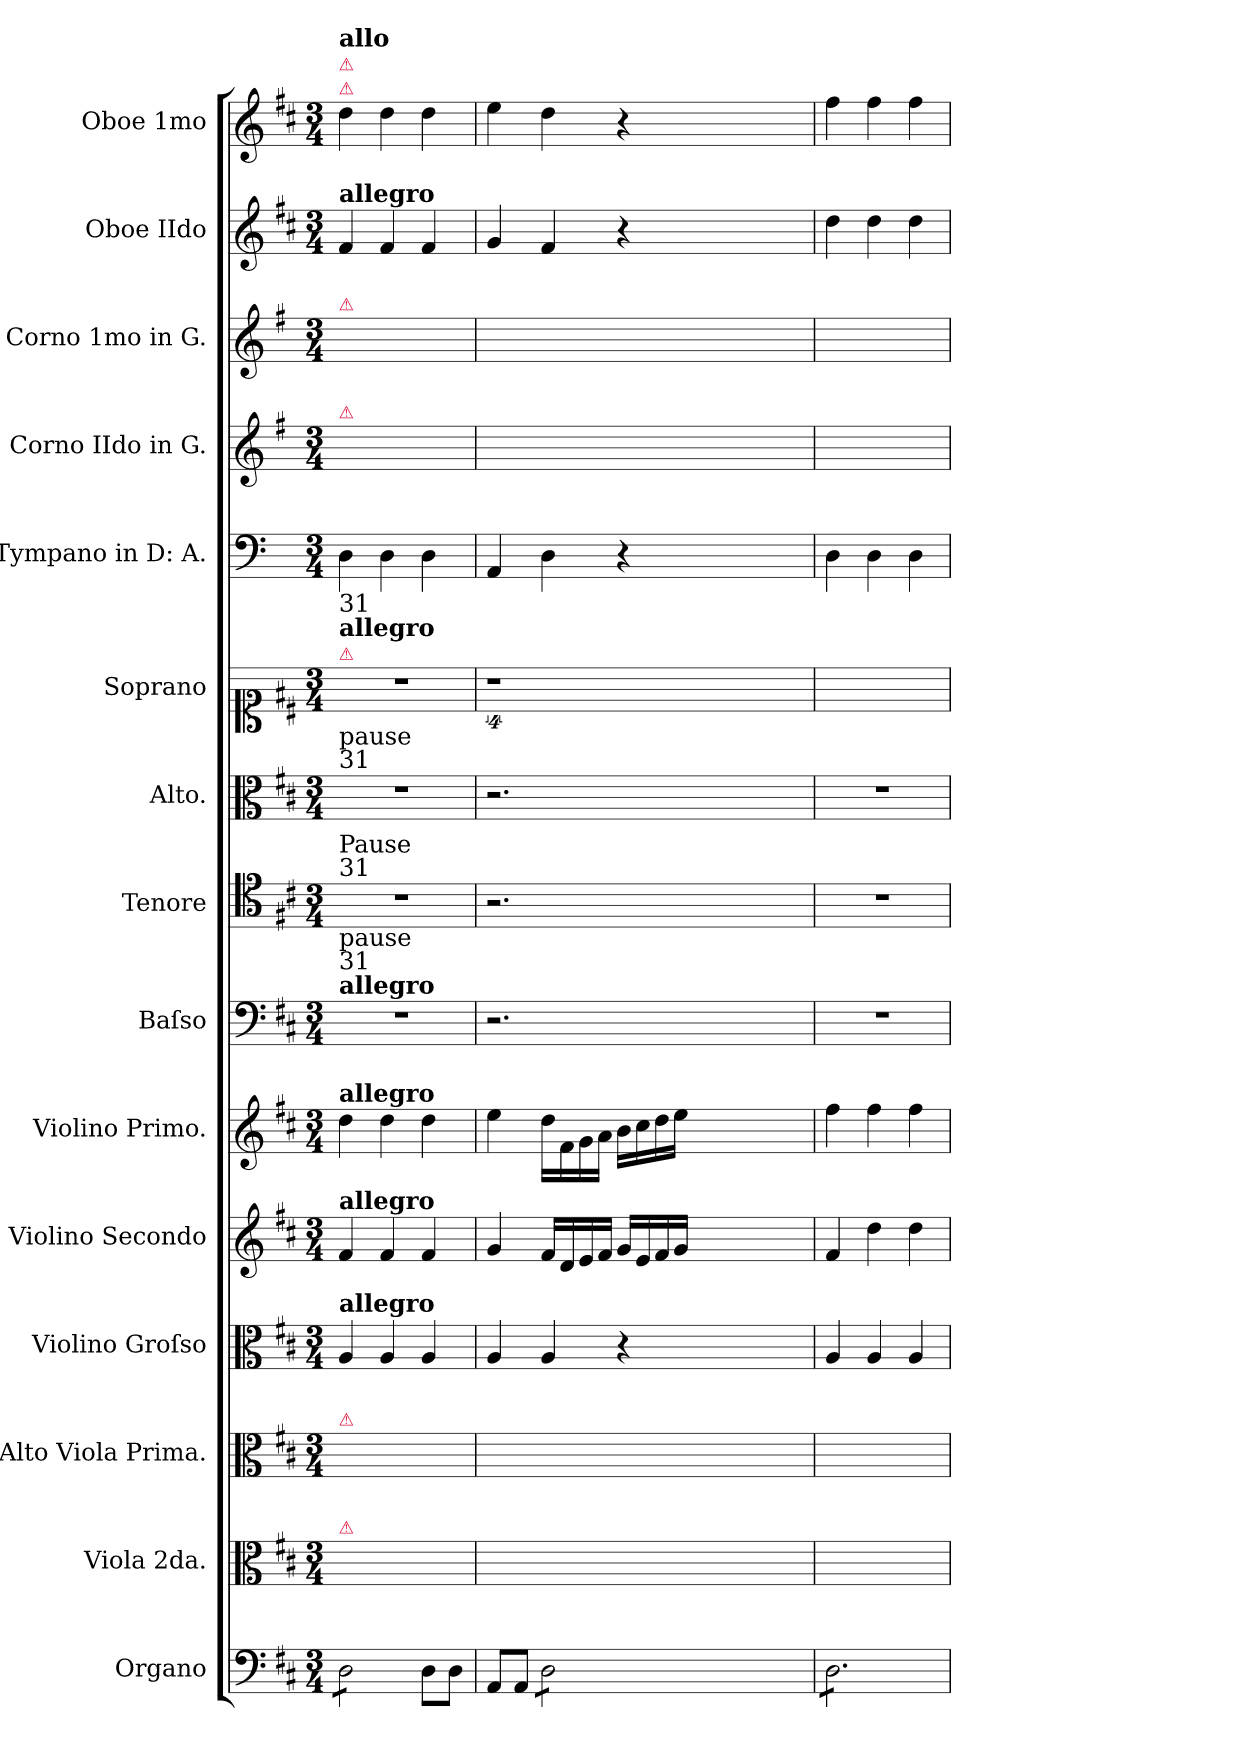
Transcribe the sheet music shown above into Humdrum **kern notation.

**kern	**kern	**kern	**kern	**kern	**kern	**kern	**kern	**kern	**kern	**kern	**kern	**kern	**kern	**kern
*part15	*part14	*part13	*part12	*part11	*part10	*part9	*part8	*part7	*part6	*part5	*part4	*part3	*part2	*part1
*staff15	*staff14	*staff13	*staff12	*staff11	*staff10	*staff9	*staff8	*staff7	*staff6	*staff5	*staff4	*staff3	*staff2	*staff1
*I"Organo	*I"Viola 2da.	*I"Alto Viola Prima.	*I"Violino Groſso	*I"Violino Secondo	*I"Violino Primo.	*I"Baſso	*I"Tenore	*I"Alto.	*I"Soprano	*I"Tympano in D: A.	*I"Corno IIdo in G.	*I"Corno 1mo in G.	*I"Oboe IIdo	*I"Oboe 1mo
*I'org	*I'vla 2	*I'a-vla 1	*	*I'vl 2	*I'vl 1	*I'B	*I'T	*I'A	*I'S	*	*I'cor 2 in G	*I'cor 1 in G	*I'ob 2	*I'ob 1
*clefF4	*clefC3	*clefC3	*clefC3	*clefG2	*clefG2	*clefF4	*clefC4	*clefC3	*clefC1	*clefF4	*clefG2	*clefG2	*clefG2	*clefG2
*	*	*	*	*	*	*	*	*	*	*	*ITrd3c5	*ITrd3c5	*	*
*k[f#c#]	*k[f#c#]	*k[f#c#]	*k[f#c#]	*k[f#c#]	*k[f#c#]	*k[f#c#]	*k[f#c#]	*k[f#c#]	*k[f#c#]	*k[]	*k[f#c#]	*k[f#c#]	*k[f#c#]	*k[f#c#]
*D:	*D:	*D:	*D:	*D:	*D:	*D:	*D:	*D:	*D:	*	*D:	*D:	*D:	*D:
*M3/4	*M3/4	*M3/4	*M3/4	*M3/4	*M3/4	*M3/4	*M3/4	*M3/4	*M3/4	*M3/4	*M3/4	*M3/4	*M3/4	*M3/4
=1	=1	=1	=1	=1	=1	=1	=1	=1	=1	=1	=1	=1	=1	=1
!	!	!	!	!	!	!	!	!	!	!	!	!	!	!LO:TX:a:color=crimson:t=⚠
!	!	!	!	!	!	!	!	!	!	!	!	!	!	!LO:TX:a:color=crimson:t=⚠
!	!	!	!	!	!	!	!	!	!	!	!	!	!	!LO:TX:a:B:t=allo
!	!	!	!	!	!	!	!	!	!	!	!	!	!LO:TX:a:B:t=allegro	!
!	!	!	!	!	!	!	!	!	!	!	!	!LO:TX:a:color=crimson:t=⚠	!	!
!	!	!	!	!	!	!	!	!	!	!	!LO:TX:a:color=crimson:t=⚠	!	!	!
!	!	!	!	!	!	!	!	!	!LO:TX:a:color=crimson:t=⚠	!	!	!	!	!
!	!	!	!	!	!	!	!	!	!LO:TX:a:B:t=allegro	!	!	!	!	!
!	!	!	!	!	!	!	!	!	!LO:TX:a:t=31	!	!	!	!	!
!	!	!	!	!	!	!	!	!LO:TX:a:t=pause\n31	!	!	!	!	!	!
!	!	!	!	!	!	!	!LO:TX:a:t=Pause\n31	!	!	!	!	!	!	!
!	!	!	!	!	!	!LO:TX:a:B:t=allegro	!	!	!	!	!	!	!	!
!	!	!	!	!	!	!LO:TX:a:t=pause\n31	!	!	!	!	!	!	!	!
!	!	!	!	!	!LO:TX:a:B:t=allegro	!	!	!	!	!	!	!	!	!
!	!	!	!	!LO:TX:a:B:t=allegro	!	!	!	!	!	!	!	!	!	!
!	!	!	!LO:TX:a:B:t=allegro	!	!	!	!	!	!	!	!	!	!	!
!	!	!LO:TX:a:color=crimson:t=⚠	!	!	!	!	!	!	!	!	!	!	!	!
!	!LO:TX:a:color=crimson:t=⚠	!	!	!	!	!	!	!	!	!	!	!	!	!
*tremolo	*	*	*	*	*	*	*	*	*	*	*	*	*	*
8D\L	2.ryy	2.ryy	4A/	4f#/	4dd\	2.r	2.r	2.r	2.r	4D\	2.ryy	2.ryy	4f#/	4dd\
8D\	.	.	.	.	.	.	.	.	.	.	.	.	.	.
8D\	.	.	4A/	4f#/	4dd\	.	.	.	.	4D\	.	.	4f#/	4dd\
8D\J	.	.	.	.	.	.	.	.	.	.	.	.	.	.
*Xtremolo	*	*	*	*	*	*	*	*	*	*	*	*	*	*
8D\L	.	.	4A/	4f#/	4dd\	.	.	.	.	4D\	.	.	4f#/	4dd\
8D\J	.	.	.	.	.	.	.	.	.	.	.	.	.	.
=2	=2	=2	=2	=2	=2	=2	=2	=2	=2	=2	=2	=2	=2	=2
8AA/L	2.ryy	2.ryy	4A/	4g/	4ee\	2.r	2.r	2.r	4%9r	4AA/	2.ryy	2.ryy	4g/	4ee\
8AA/J	.	.	.	.	.	.	.	.	.	.	.	.	.	.
*tremolo	*	*	*	*	*	*	*	*	*	*	*	*	*	*
8D\L	.	.	4A/	16f#/LL	16dd\LL	.	.	.	.	4D\	.	.	4f#/	4dd\
.	.	.	.	16d/	16f#\	.	.	.	.	.	.	.	.	.
8D\	.	.	.	16e/	16g\	.	.	.	.	.	.	.	.	.
.	.	.	.	16f#/JJ	16a\JJ	.	.	.	.	.	.	.	.	.
8D\	.	.	4r	16g/LL	16b\LL	.	.	.	.	4r	.	.	4r	4r
.	.	.	.	16e/	16cc#\	.	.	.	.	.	.	.	.	.
8D\J	.	.	.	16f#/	16dd\	.	.	.	.	.	.	.	.	.
.	.	.	.	16g/JJ	16ee\JJ	.	.	.	.	.	.	.	.	.
1.ryy	1.ryy	1.ryy	1.ryy	1.ryy	1.ryy	1.ryy	1.ryy	1.ryy	.	1.ryy	1.ryy	1.ryy	1.ryy	1.ryy
=3	=3	=3	=3	=3	=3	=3	=3	=3	=3	=3	=3	=3	=3	=3
8D\L	2.ryy	2.ryy	4A/	4f#/	4ff#\	2.r	2.r	2.r	2.ryy	4D\	2.ryy	2.ryy	4dd\	4ff#\
8D\	.	.	.	.	.	.	.	.	.	.	.	.	.	.
8D\	.	.	4A/	4dd\	4ff#\	.	.	.	.	4D\	.	.	4dd\	4ff#\
8D\	.	.	.	.	.	.	.	.	.	.	.	.	.	.
8D\	.	.	4A/	4dd\	4ff#\	.	.	.	.	4D\	.	.	4dd\	4ff#\
8D\J	.	.	.	.	.	.	.	.	.	.	.	.	.	.
*Xtremolo	*	*	*	*	*	*	*	*	*	*	*	*	*	*
=	=	=	=	=	=	=	=	=	=	=	=	=	=	=
*-	*-	*-	*-	*-	*-	*-	*-	*-	*-	*-	*-	*-	*-	*-
